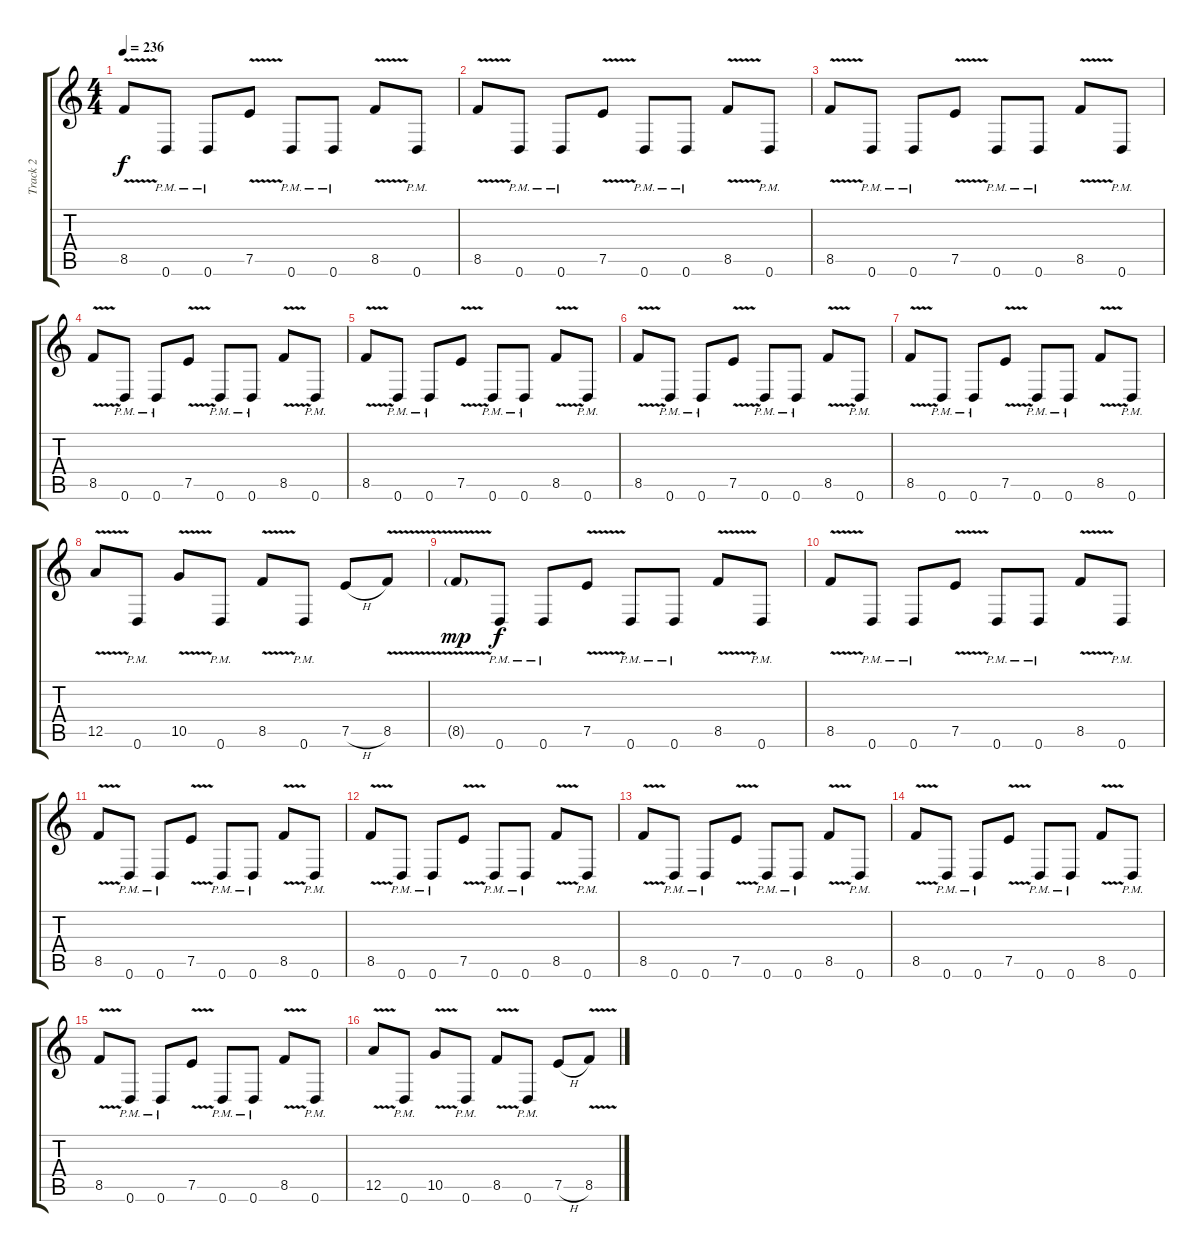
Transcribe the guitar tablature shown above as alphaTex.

\track ("Track 2" "Track 2") {instrument distortionguitar}
\staff {score tabs}
\tuning (E4 B3 G3 D3 A2 D2) {hide}
\ts (4 4)
\tempo 236
\clef g2
\ks c
8.5{v}.8{dy f} 0.6{pm}.8 0.6{pm}.8 7.5{v}.8 0.6{pm}.8 0.6{pm}.8 8.5{v}.8 0.6{pm}.8 |
8.5{v}.8 0.6{pm}.8 0.6{pm}.8 7.5{v}.8 0.6{pm}.8 0.6{pm}.8 8.5{v}.8 0.6{pm}.8 |
8.5{v}.8 0.6{pm}.8 0.6{pm}.8 7.5{v}.8 0.6{pm}.8 0.6{pm}.8 8.5{v}.8 0.6{pm}.8 |
8.5{v}.8 0.6{pm}.8 0.6{pm}.8 7.5{v}.8 0.6{pm}.8 0.6{pm}.8 8.5{v}.8 0.6{pm}.8 |
8.5{v}.8 0.6{pm}.8 0.6{pm}.8 7.5{v}.8 0.6{pm}.8 0.6{pm}.8 8.5{v}.8 0.6{pm}.8 |
8.5{v}.8 0.6{pm}.8 0.6{pm}.8 7.5{v}.8 0.6{pm}.8 0.6{pm}.8 8.5{v}.8 0.6{pm}.8 |
8.5{v}.8 0.6{pm}.8 0.6{pm}.8 7.5{v}.8 0.6{pm}.8 0.6{pm}.8 8.5{v}.8 0.6{pm}.8 |
12.5{v}.8 0.6{pm}.8 10.5{v}.8 0.6{pm}.8 8.5{v}.8 0.6{pm}.8 7.5{h}.8 8.5{v}.8 |
8.5{v g}.8{dy mp} 0.6{pm}.8{dy f} 0.6{pm}.8 7.5{v}.8 0.6{pm}.8 0.6{pm}.8 8.5{v}.8 0.6{pm}.8 |
8.5{v}.8 0.6{pm}.8 0.6{pm}.8 7.5{v}.8 0.6{pm}.8 0.6{pm}.8 8.5{v}.8 0.6{pm}.8 |
8.5{v}.8 0.6{pm}.8 0.6{pm}.8 7.5{v}.8 0.6{pm}.8 0.6{pm}.8 8.5{v}.8 0.6{pm}.8 |
8.5{v}.8 0.6{pm}.8 0.6{pm}.8 7.5{v}.8 0.6{pm}.8 0.6{pm}.8 8.5{v}.8 0.6{pm}.8 |
8.5{v}.8 0.6{pm}.8 0.6{pm}.8 7.5{v}.8 0.6{pm}.8 0.6{pm}.8 8.5{v}.8 0.6{pm}.8 |
8.5{v}.8 0.6{pm}.8 0.6{pm}.8 7.5{v}.8 0.6{pm}.8 0.6{pm}.8 8.5{v}.8 0.6{pm}.8 |
8.5{v}.8 0.6{pm}.8 0.6{pm}.8 7.5{v}.8 0.6{pm}.8 0.6{pm}.8 8.5{v}.8 0.6{pm}.8 |
12.5{v}.8 0.6{pm}.8 10.5{v}.8 0.6{pm}.8 8.5{v}.8 0.6{pm}.8 7.5{h}.8 8.5{v}.8
